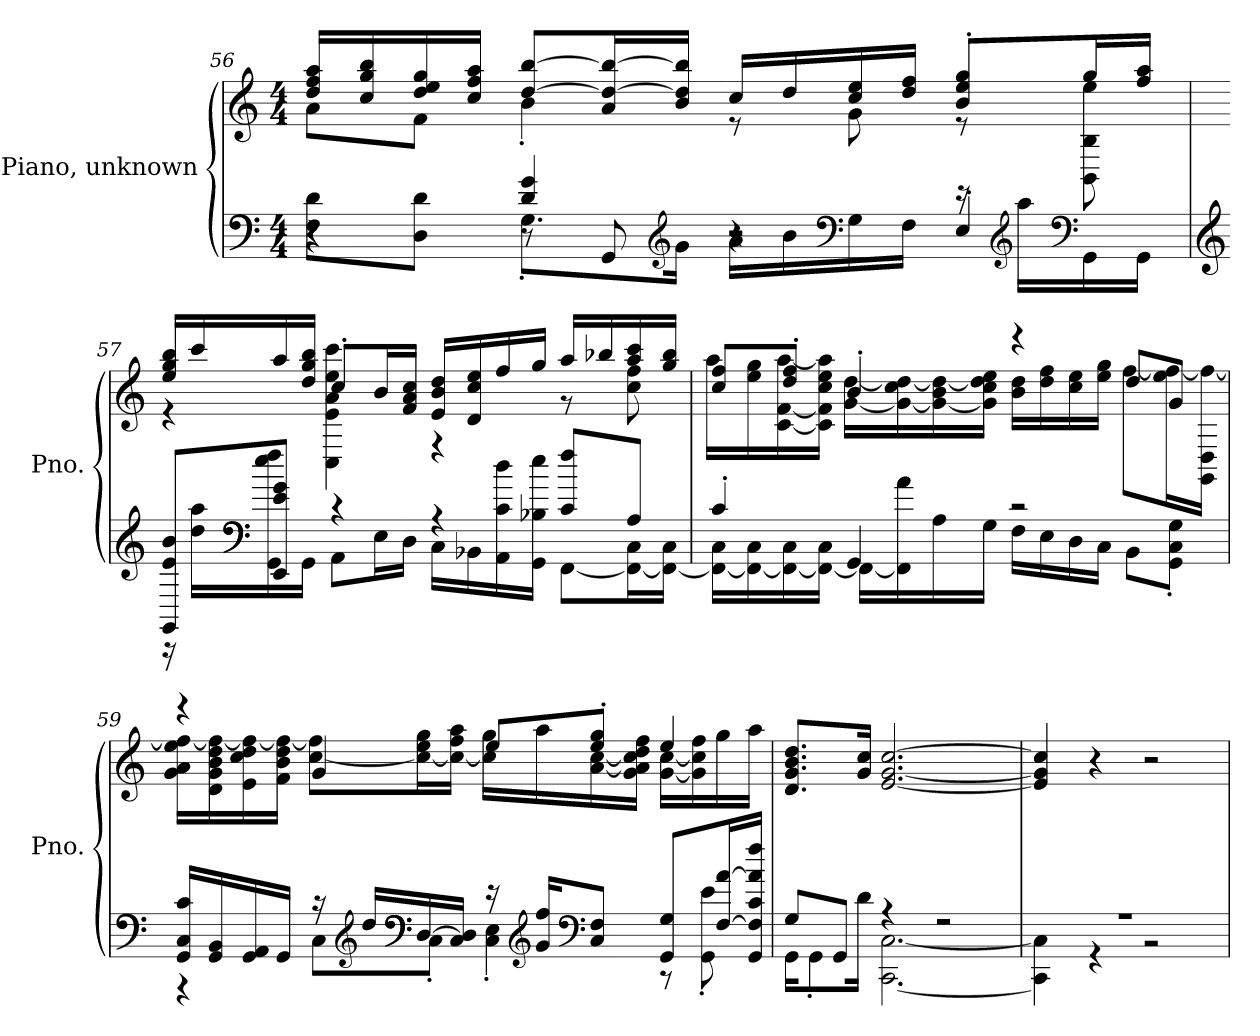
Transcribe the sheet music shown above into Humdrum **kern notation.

**kern	**kern
*part1	*part1
*staff2	*staff1
*I"Piano, unknown	*
*I'Pno.	*
!!LO:LB:g=z
*clefF4	*clefG2
*k[]	*k[]
*M4/4	*M4/4
=56	=56
*^	*^
*	*^	*	*
4r	8F\ 8d\L	4r	16dd/ 16ff/ 16aa/LL	8a\L
.	.	.	16cc/ 16gg/ 16bb/	.
.	8D\ 8d\J	.	16dd/ 16ee/ 16gg/	8f\J
.	.	.	16cc/ 16ff/ 16aa/JJ	.
4d/ 4g/	8.G'\L	8r	[8dd/ [8bb/L	4b'\
.	.	8GG/	16a/ 16dd/_ 16bb/_L	.
*clefG2	*	*	*	*
.	16g\Jk	.	16b/ 16dd/] 16bb/]JJ	.
2r	16a\LL	4r	16cc/LL	8r
.	16b\	.	16dd/	.
*clefF4	*	*	*	*
.	16G\	.	16cc/ 16ee/	8g\
.	16F\JJ	.	16dd/ 16ff/JJ	.
.	16r	4E'/	8b/' 8ee/' 8gg/'L	8r
*clefG2	*	*	*	*
.	16aa\LL	.	.	.
*clefF4	*	*	*	*
.	16GG\	.	16gg/L	8BB\ 8B\ 8ee\
.	16GG\JJ	.	16ff/ 16aa/JJ	.
*v	*v	*v	*	*
!!LO:LB:g=z	!!
=57	=57	=57
*clefG2	*	*
*^	*	*
8GG/ 8e/ 8b/L	16r	16ee/ 16gg/ 16bb/LL	4r
.	16dd\ 16aa\LL	16ccc/	.
*clefF4	*	*	*
8EE/ 8e/ 8g/J	16GG\ 16ee\ 16ff\	16aa/	.
.	16GG\JJ	16dd/ 16gg/ 16bb/JJ	.
4r	8AA\L	8cc'/L	4C\ 4e\ 4a\ 4ee\ 4ccc\
.	16E\L	16b/L	.
.	16D\JJ	16f/ 16a/ 16cc/JJ	.
4r	16C\LL	16e/ 16b/ 16dd/LL	4r
.	16BB-X\	16d/ 16cc/ 16ee/	.
.	16AA\ 16c\ 16dd\	16ff/	.
.	16GG\ 16B-X\ 16ee\JJ	16gg/JJ	.
8c/ 8ff/L	[8FF\L	16aa/LL	8r
.	.	16bb-X/	.
8A/J	16FF\_ 16C\L	16aa/ 16ccc/	8cc\ 8ff\
.	16FF\_ 16C\JJ	16gg/ 16bb-/JJ	.
=58	=58	=58	=58
4c'/	16FF\_ 16C\LL	8cc/ 8ff/L	16aa\LL
.	16FF\_ 16C\	.	16ee\ 16gg\
.	16FF\_ 16C\	8dd/' 8ff/'J	[16c\ [16f\ [16aa\
.	16FF\_ 16C\JJ	.	16c\] 16f\] 16cc\ 16ee\ 16aa\]JJ
4GG/	16FF\LL_	4b'/	[16g\ [16dd\LL
.	16FF\] 16a\	.	16g\_ 16cc\ 16dd\_
.	16A\	.	16g\_ 16b\ 16dd\_
.	16G\JJ	.	16g\] 16cc\ 16dd\] 16ee\JJ
2r	16F\LL	4r	16b\ 16dd\LL
.	16E\	.	16dd\ 16ff\
.	16D\	.	16cc\ 16ee\
.	16C\JJ	.	16ee\ 16gg\JJ
.	8BB\L	8dd/L	[8ff\L
.	8GG\' 8C\' 8G\'J	8g/J	16ee\ 16ff\_L
.	.	.	16GG\ 16D\ 16ff\_JJ
!!LO:PB:g=z	!!
=59	=59	=59	=59
16GG/ 16C/ 16c/LL	4r	4r	16g\ 16a\ 16ee\ 16ff\_LL
16GG/ 16BB/	.	.	16d\ 16g\ 16b\ 16dd\ 16ff\_
16GG/ 16AA/	.	.	16e\ 16cc\ 16dd\ 16ff\_
16GG/JJ	.	.	16f\ 16b\ 16dd\ 16ff\_JJ
16r	8C\L	4g/	[8cc\ 8ff\]L
*clefG2	*	*	*
16dd/LL	.	.	.
*clefF4	*	*	*
[16D/	8C'\J	.	16cc\_ 16ee\ 16gg\L
16C/ 16D/]JJ	.	.	16cc\_ 16ff\ 16aa\JJ
16r	4C\' 4E\'	8ee/L	16cc\] 16gg\LL
*clefG2	*	*	*
16g/ 16ff/KL	.	.	16aa\
*clefF4	*	*	*
8C/ 8F/J	.	8ee/' 8gg/'J	[16a\ [16cc\
.	.	.	16g\ 16a\] 16cc\] 16dd\ 16ff\JJ
8GG/ 8G/L	8r	4ee/	[16g\ [16cc\LL
.	.	.	16g\] 16cc\] 16ff\
[16F/ [16a/L	8GG\' 8e\'	.	16gg\
16GG/ 16F/] 16c/ 16a/] 16ff/JJ	.	.	16aa\JJ
*	*	*v	*v
=60	=60	=60
8G/L	16GG\KL	8.d/ 8.g/ 8.b/ 8.dd/L
.	8GG'\	.
8GG/J	.	.
.	16d\Jk	16g/ 16cc/Jk
4r	[2.CC\ [2.C\	[2.e/ [2.g/ [2.cc/
2r	.	.
=61	=61	=61
1r	4CC\] 4C\]	4e/] 4g/] 4cc/]
.	4r	4r
.	2r	2r
*v	*v	*
=	=
*-	*-
